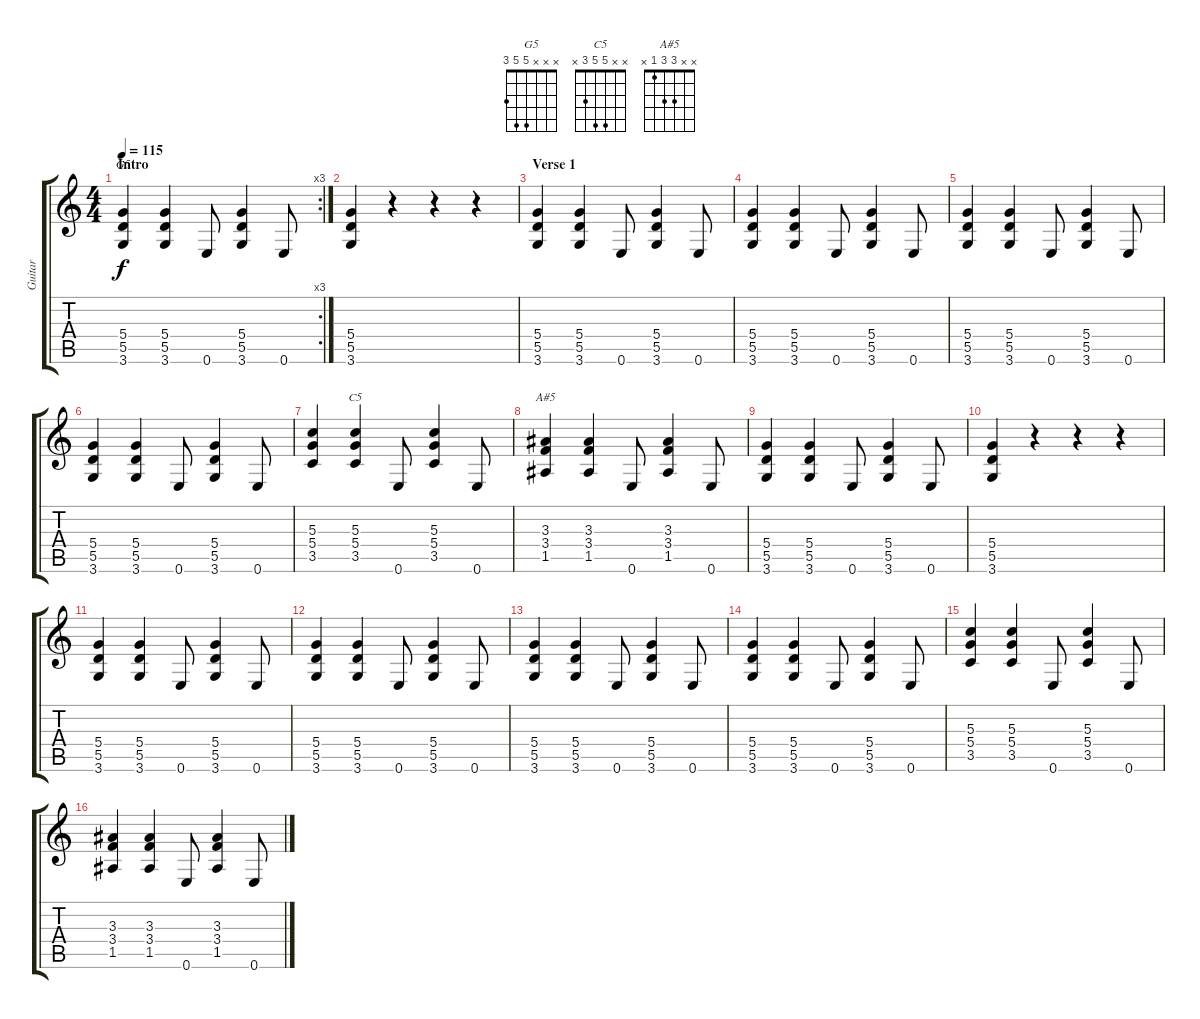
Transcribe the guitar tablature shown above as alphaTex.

\track ("Guitar" "Guitar") {instrument distortionguitar}
\staff {score tabs}
\tuning (E4 B3 G3 D3 A2 E2) {hide}
\chord ("G5" x x x 5 5 3)
\chord ("C5" x x 5 5 3 x)
\chord ("A#5" x x 3 3 1 x)
\rc 3
\ts (4 4)
\section ("" "Intro")
\tempo 115
\clef g2
\ks c
(5.4 5.5 3.6).4{ch "G5" dy f instrument distortionguitar} (5.4 5.5 3.6).4 0.6.8 (5.4 5.5 3.6).4 0.6.8 |
(5.4 5.5 3.6).4 r.4 r.4 r.4 |
\section ("" "Verse 1")
(5.4 5.5 3.6).4 (5.4 5.5 3.6).4 0.6.8 (5.4 5.5 3.6).4 0.6.8 |
(5.4 5.5 3.6).4 (5.4 5.5 3.6).4 0.6.8 (5.4 5.5 3.6).4 0.6.8 |
(5.4 5.5 3.6).4 (5.4 5.5 3.6).4 0.6.8 (5.4 5.5 3.6).4 0.6.8 |
(5.4 5.5 3.6).4 (5.4 5.5 3.6).4 0.6.8 (5.4 5.5 3.6).4 0.6.8 |
(5.3 5.4 3.5).4 (5.3 5.4 3.5).4{ch "C5"} 0.6.8 (5.3 5.4 3.5).4 0.6.8 |
(3.3 3.4 1.5).4{ch "A#5"} (3.3 3.4 1.5).4 0.6.8 (3.3 3.4 1.5).4 0.6.8 |
(5.4 5.5 3.6).4 (5.4 5.5 3.6).4 0.6.8 (5.4 5.5 3.6).4 0.6.8 |
(5.4 5.5 3.6).4 r.4 r.4 r.4 |
(5.4 5.5 3.6).4 (5.4 5.5 3.6).4 0.6.8 (5.4 5.5 3.6).4 0.6.8 |
(5.4 5.5 3.6).4 (5.4 5.5 3.6).4 0.6.8 (5.4 5.5 3.6).4 0.6.8 |
(5.4 5.5 3.6).4 (5.4 5.5 3.6).4 0.6.8 (5.4 5.5 3.6).4 0.6.8 |
(5.4 5.5 3.6).4 (5.4 5.5 3.6).4 0.6.8 (5.4 5.5 3.6).4 0.6.8 |
(5.3 5.4 3.5).4 (5.3 5.4 3.5).4 0.6.8 (5.3 5.4 3.5).4 0.6.8 |
(3.3 3.4 1.5).4 (3.3 3.4 1.5).4 0.6.8 (3.3 3.4 1.5).4 0.6.8
